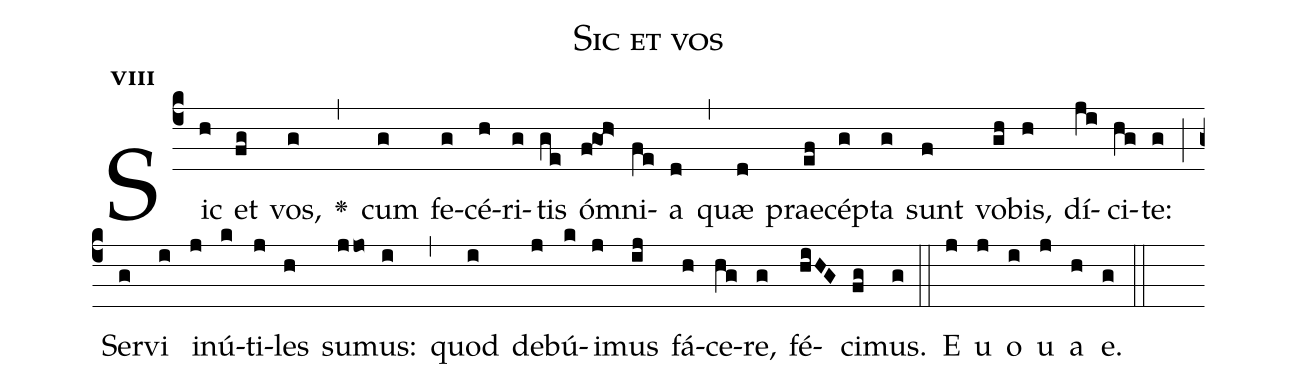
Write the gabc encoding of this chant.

name:Sic et vos;
office-part:Antiphona;
mode:8;
%%
initial-style: 1;
name: Sic et vos;
book: Antiphonae & Responsoria/Tomus IV, p. 159;
occasion: Dominica XXVII per Annum;
office-part: Vesperae Ant Mc;
annotation: 8g;
centering-scheme: english;
font: OFLSortsMillGoudy;
height: 11;
width: 4.5;
%%
(c4)Sic(h) et(fg) vos,(g) <v>\greheightstar</v>(,) cum(g) fe(g)cé(h)ri(g)tis(ge) óm(f!go!h>)ni(fe)a(d) (,) quæ(d) prae(ef)cép(g)ta(g) sunt(f) vo(gh)bis,(h) dí(ji)ci(hg)te:(g) (;) Ser(g)vi(i) in(j)ú(k)ti(j)les(h) su(jjo)mus:(i) (,) quod(i) de(j)bú(k)i(j)mus(ij) fá(h)ce(hg)re,(g) fé(hiHG)ci(fg)mus.(g) (::) E(j) u(j) o(i) u(j) a(h) e.(g) (::)
